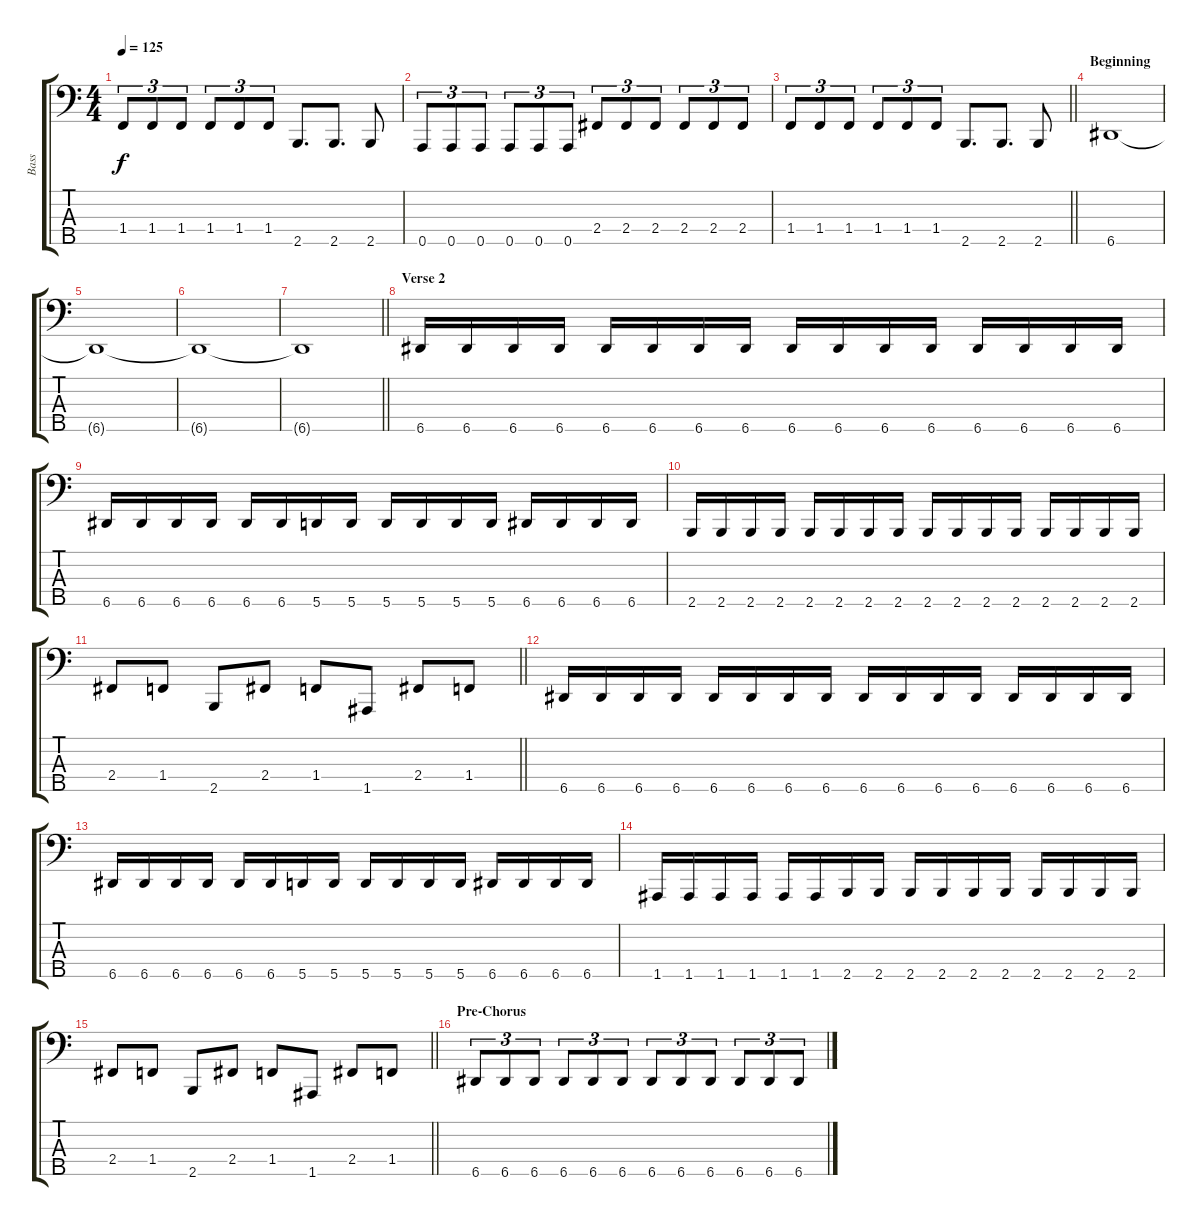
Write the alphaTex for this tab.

\track ("Bass" "Bass") {instrument electricbasspick}
\staff {score tabs}
\tuning (G2 D2 A1 E1 A0) {hide}
\ts (4 4)
\tempo 125
\clef f4
\ks c
1.4.8{tu (3 2) dy f} 1.4.8{tu (3 2)} 1.4.8{tu (3 2)} 1.4.8{tu (3 2)} 1.4.8{tu (3 2)} 1.4.8{tu (3 2)} 2.5.8{d} 2.5.8{d} 2.5.8 |
0.5.8{tu (3 2)} 0.5.8{tu (3 2)} 0.5.8{tu (3 2)} 0.5.8{tu (3 2)} 0.5.8{tu (3 2)} 0.5.8{tu (3 2)} 2.4.8{tu (3 2)} 2.4.8{tu (3 2)} 2.4.8{tu (3 2)} 2.4.8{tu (3 2)} 2.4.8{tu (3 2)} 2.4.8{tu (3 2)} |
\barLineRight lightlight
1.4.8{tu (3 2)} 1.4.8{tu (3 2)} 1.4.8{tu (3 2)} 1.4.8{tu (3 2)} 1.4.8{tu (3 2)} 1.4.8{tu (3 2)} 2.5.8{d} 2.5.8{d} 2.5.8 |
\section ("" "Beginning")
6.5.1 |
6.5{t}.1 |
6.5{t}.1 |
\barLineRight lightlight
6.5{t}.1 |
\section ("" "Verse 2")
6.5.16 6.5.16 6.5.16 6.5.16 6.5.16 6.5.16 6.5.16 6.5.16 6.5.16 6.5.16 6.5.16 6.5.16 6.5.16 6.5.16 6.5.16 6.5.16 |
6.5.16 6.5.16 6.5.16 6.5.16 6.5.16 6.5.16 5.5.16 5.5.16 5.5.16 5.5.16 5.5.16 5.5.16 6.5.16 6.5.16 6.5.16 6.5.16 |
2.5.16 2.5.16 2.5.16 2.5.16 2.5.16 2.5.16 2.5.16 2.5.16 2.5.16 2.5.16 2.5.16 2.5.16 2.5.16 2.5.16 2.5.16 2.5.16 |
\barLineRight lightlight
2.4.8 1.4.8 2.5.8 2.4.8 1.4.8 1.5.8 2.4.8 1.4.8 |
6.5.16 6.5.16 6.5.16 6.5.16 6.5.16 6.5.16 6.5.16 6.5.16 6.5.16 6.5.16 6.5.16 6.5.16 6.5.16 6.5.16 6.5.16 6.5.16 |
6.5.16 6.5.16 6.5.16 6.5.16 6.5.16 6.5.16 5.5.16 5.5.16 5.5.16 5.5.16 5.5.16 5.5.16 6.5.16 6.5.16 6.5.16 6.5.16 |
1.5.16 1.5.16 1.5.16 1.5.16 1.5.16 1.5.16 2.5.16 2.5.16 2.5.16 2.5.16 2.5.16 2.5.16 2.5.16 2.5.16 2.5.16 2.5.16 |
\barLineRight lightlight
2.4.8 1.4.8 2.5.8 2.4.8 1.4.8 1.5.8 2.4.8 1.4.8 |
\section ("" "Pre-Chorus")
6.5.8{tu (3 2)} 6.5.8{tu (3 2)} 6.5.8{tu (3 2)} 6.5.8{tu (3 2)} 6.5.8{tu (3 2)} 6.5.8{tu (3 2)} 6.5.8{tu (3 2)} 6.5.8{tu (3 2)} 6.5.8{tu (3 2)} 6.5.8{tu (3 2)} 6.5.8{tu (3 2)} 6.5.8{tu (3 2)}
